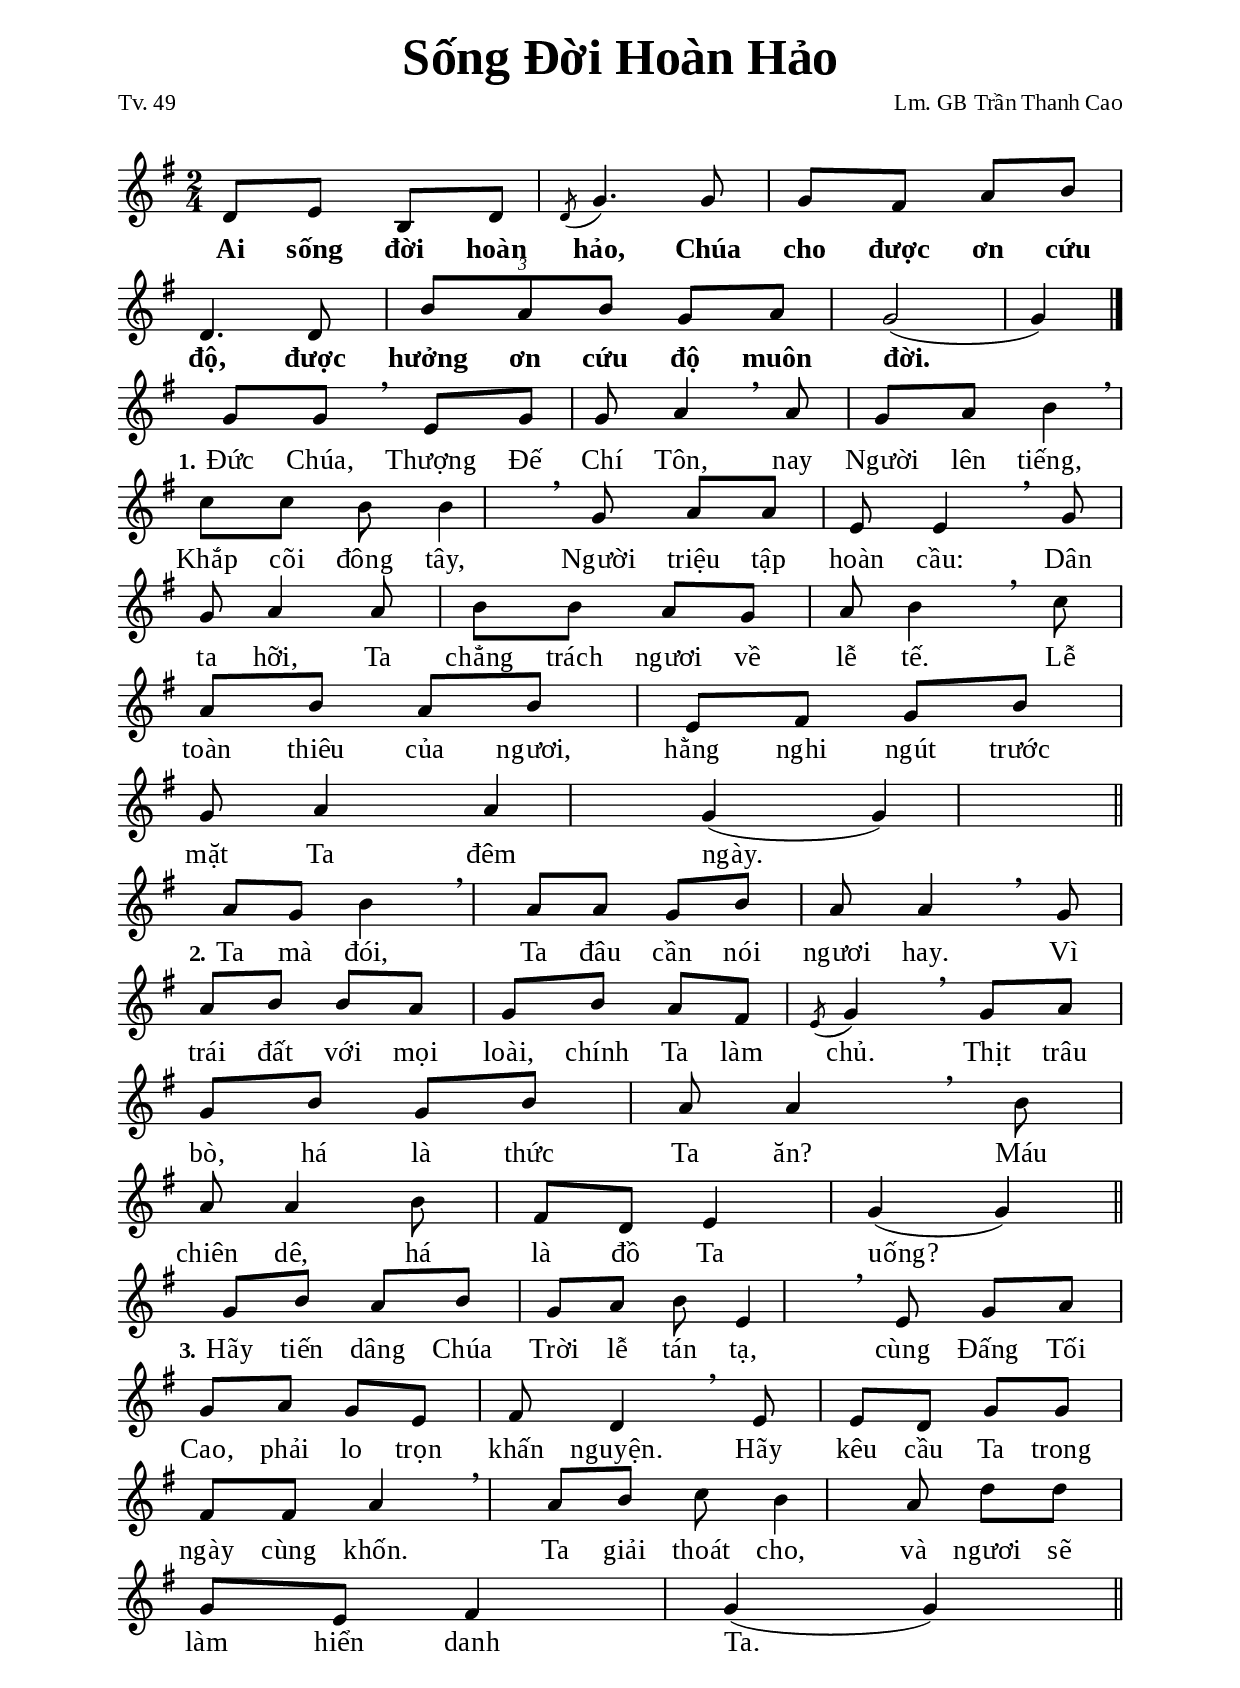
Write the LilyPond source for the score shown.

% Cài đặt chung
\version "2.22.1"
\include "english.ly"

\header {
  title = \markup { \fontsize #3 "Sống Đời Hoàn Hảo" }
  poet = "Tv. 49"
  composer = "Lm. GB Trần Thanh Cao"
  arranger = " "
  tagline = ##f
}

% Nhạc điệp khúc
nhacDiepKhuc= \relative c' {
  d8 e b d |
  \acciaccatura d8 g4. g8 |
  g fs a b |
  d,4. d8 |
  \tuplet 3/2 { b'8 a b } g a |
  g2 ( |
  g4) \bar "|."
}

% Nhạc phiên khúc
nhacPhienKhucMot = \relative c'' {
  g8 g \breathe
  e g g a4 \breathe
  a8 g a b4 \breathe
  c8 c b b4 \breathe
  g8 a a e e4 \breathe
  g8 g a4 a8 b b a g a b4 \breathe
  c8 a b a b e, fs g b g a4 a g (g) \bar "||"
}

nhacPhienKhucHai = \relative c'' {
  a8 g b4 \breathe
  a8 a g b a a4 \breathe
  g8 a b b a g b a fs \acciaccatura e8 g4 \breathe
  g8 a g b g b a a4 \breathe
  b8 a a4 b8 fs d e4 g (g) \bar "||"
}

nhacPhienKhucBa = \relative c'' {
  g8 b a b g a b e,4 \breathe
  e8 g a g a g e fs d4 \breathe
  e8 e d g g fs fs a4 \breathe
  a8 b c b4 a8 d d g, e fs4 g (g) \bar "||"
}

% Lời điệp khúc
loiDiepKhuc = \lyricmode {
  Ai sống đời hoàn hảo,
  Chúa cho được ơn cứu độ,
  được hưởng ơn cứu độ muôn đời.
}

% Lời phiên khúc
loiPhienKhucMot = \lyricmode {
  \set stanza = #"1."
  Đức Chúa, Thượng Đế Chí Tôn,
  nay Người lên tiếng,
  Khắp cõi đông tây,
  Người triệu tập hoàn cầu:
  Dân ta hỡi, Ta chẳng trách ngươi về lễ tế.
  Lễ toàn thiêu của ngươi,
  hằng nghi ngút trước mặt Ta đêm ngày.
}

loiPhienKhucHai = \lyricmode {
  \set stanza = #"2."
  Ta mà đói, Ta đâu cần nói ngươi hay.
  Vì trái đất với mọi loài,
  chính Ta làm chủ.
  Thịt trâu bò, há là thức Ta ăn?
  Máu chiên dê, há là đồ Ta uống?
}

loiPhienKhucBa = \lyricmode {
  \set stanza = #"3."
  Hãy tiến dâng Chúa Trời lễ tán tạ,
  cùng Đấng Tối Cao, phải lo trọn khấn nguyện.
  Hãy kêu cầu Ta trong ngày cùng khốn.
  Ta giải thoát cho, và ngươi sẽ làm hiển danh Ta.
}


% Dàn trang
\paper {
  #(set-paper-size "a4")
  top-margin = 10\mm
  bottom-margin = 10\mm
  left-margin = 20\mm
  right-margin = 20\mm
  indent = #0
  #(define fonts
    (make-pango-font-tree
      "Liberation Serif"
      "Liberation Serif"
      "Liberation Serif"
      (/ 20 20)))
  page-count = #1
  system-system-spacing = #'((basic-distance . 13))
  score-system-spacing = #'((basic-distance . 13))
}

% Thiết lập tông và nhịp
TongNhip = { \key g \major \time 2/4 }

\score {
  \new ChoirStaff <<
    \new Staff = diepKhuc \with {
        \consists "Merge_rests_engraver"
        %\magnifyStaff #(magstep +1)
      }
      <<
      \new Voice = beSop {
        \TongNhip \nhacDiepKhuc
      }
    >>
    \new Lyrics \lyricsto beSop \loiDiepKhuc
  >>
  \layout {
    \override Lyrics.LyricText.font-series = #'bold
    \override Lyrics.LyricText.font-size = #+2
    \override Lyrics.LyricSpace.minimum-distance = #4
    \override Score.BarNumber.break-visibility = ##(#f #f #f)
    \override Score.SpacingSpanner.uniform-stretching = ##t
  }
}

\score {
  \new ChoirStaff <<
    \new Staff = phienKhuc \with {
        %\magnifyStaff #(magstep +1)
      }
      <<
      \new Voice = beSop {
        \TongNhip \nhacPhienKhucMot
      }
    >>
    \new Lyrics \lyricsto beSop \loiPhienKhucMot
  >>
  \layout {
    \override Staff.TimeSignature.transparent = ##t
    \override Lyrics.LyricText.font-size = #+2
    \override Lyrics.LyricSpace.minimum-distance = #3
    \override Score.BarNumber.break-visibility = ##(#f #f #f)
    \override Score.SpacingSpanner.uniform-stretching = ##t
    \set Score.barAlways = ##t
    \set Score.defaultBarType = ""
  }
}

\score {
  \new ChoirStaff <<
    \new Staff = phienKhuc \with {
        %\magnifyStaff #(magstep +1)
      }
      <<
      \new Voice = beSop {
        \key g \major \time 2/4 \nhacPhienKhucHai
      }
    >>
    \new Lyrics \lyricsto beSop \loiPhienKhucHai
  >>
  \layout {
    \override Staff.TimeSignature.transparent = ##t
    \override Lyrics.LyricText.font-size = #+2
    \override Lyrics.LyricSpace.minimum-distance = #3
    \override Score.BarNumber.break-visibility = ##(#f #f #f)
    \override Score.SpacingSpanner.uniform-stretching = ##t
    \set Score.barAlways = ##t
    \set Score.defaultBarType = ""
  }
}

\score {
  \new ChoirStaff <<
    \new Staff = phienKhuc \with {
        %\magnifyStaff #(magstep +1)
      }
      <<
      \new Voice = beSop {
        \key g \major \time 2/4 \nhacPhienKhucBa
      }
    >>
    \new Lyrics \lyricsto beSop \loiPhienKhucBa
  >>
  \layout {
    \override Staff.TimeSignature.transparent = ##t
    \override Lyrics.LyricText.font-size = #+2
    \override Lyrics.LyricSpace.minimum-distance = #2.5
    \override Score.BarNumber.break-visibility = ##(#f #f #f)
    \override Score.SpacingSpanner.uniform-stretching = ##t
    \set Score.barAlways = ##t
    \set Score.defaultBarType = ""
  }
}
